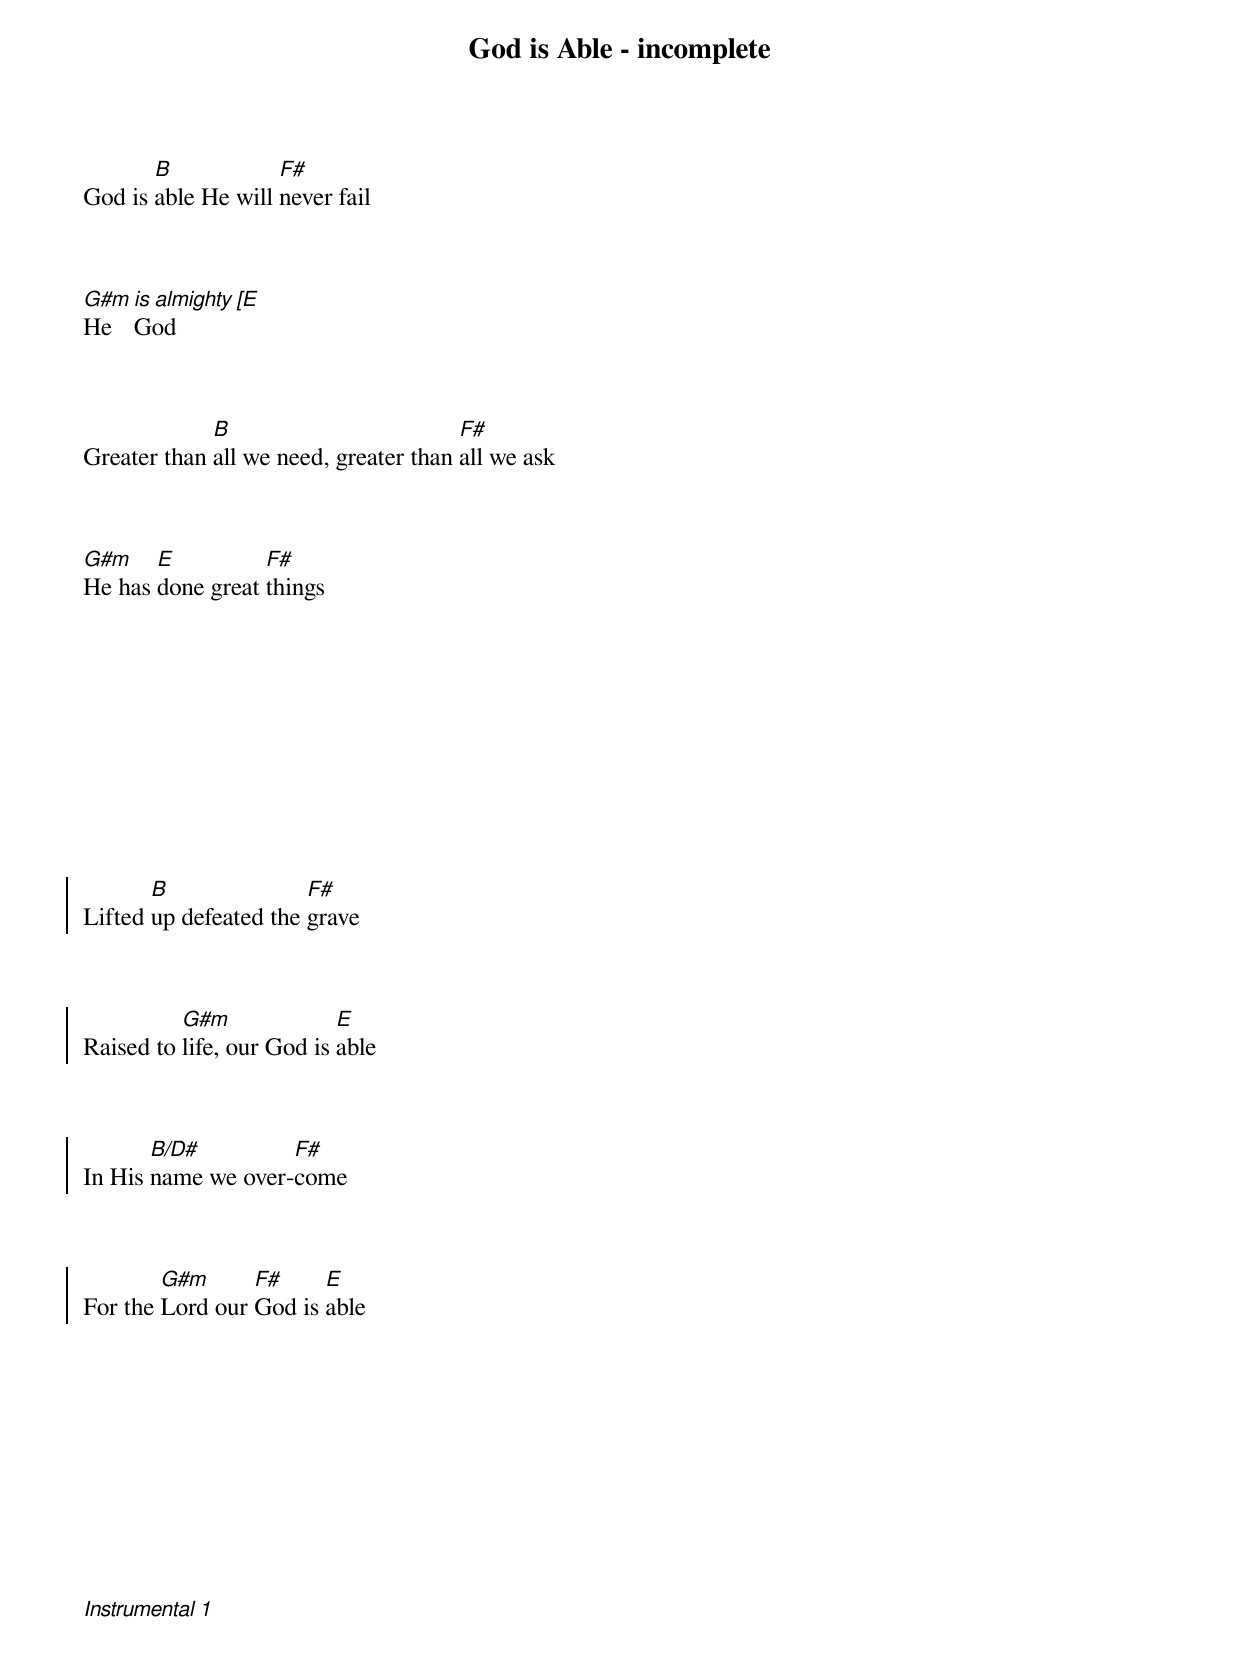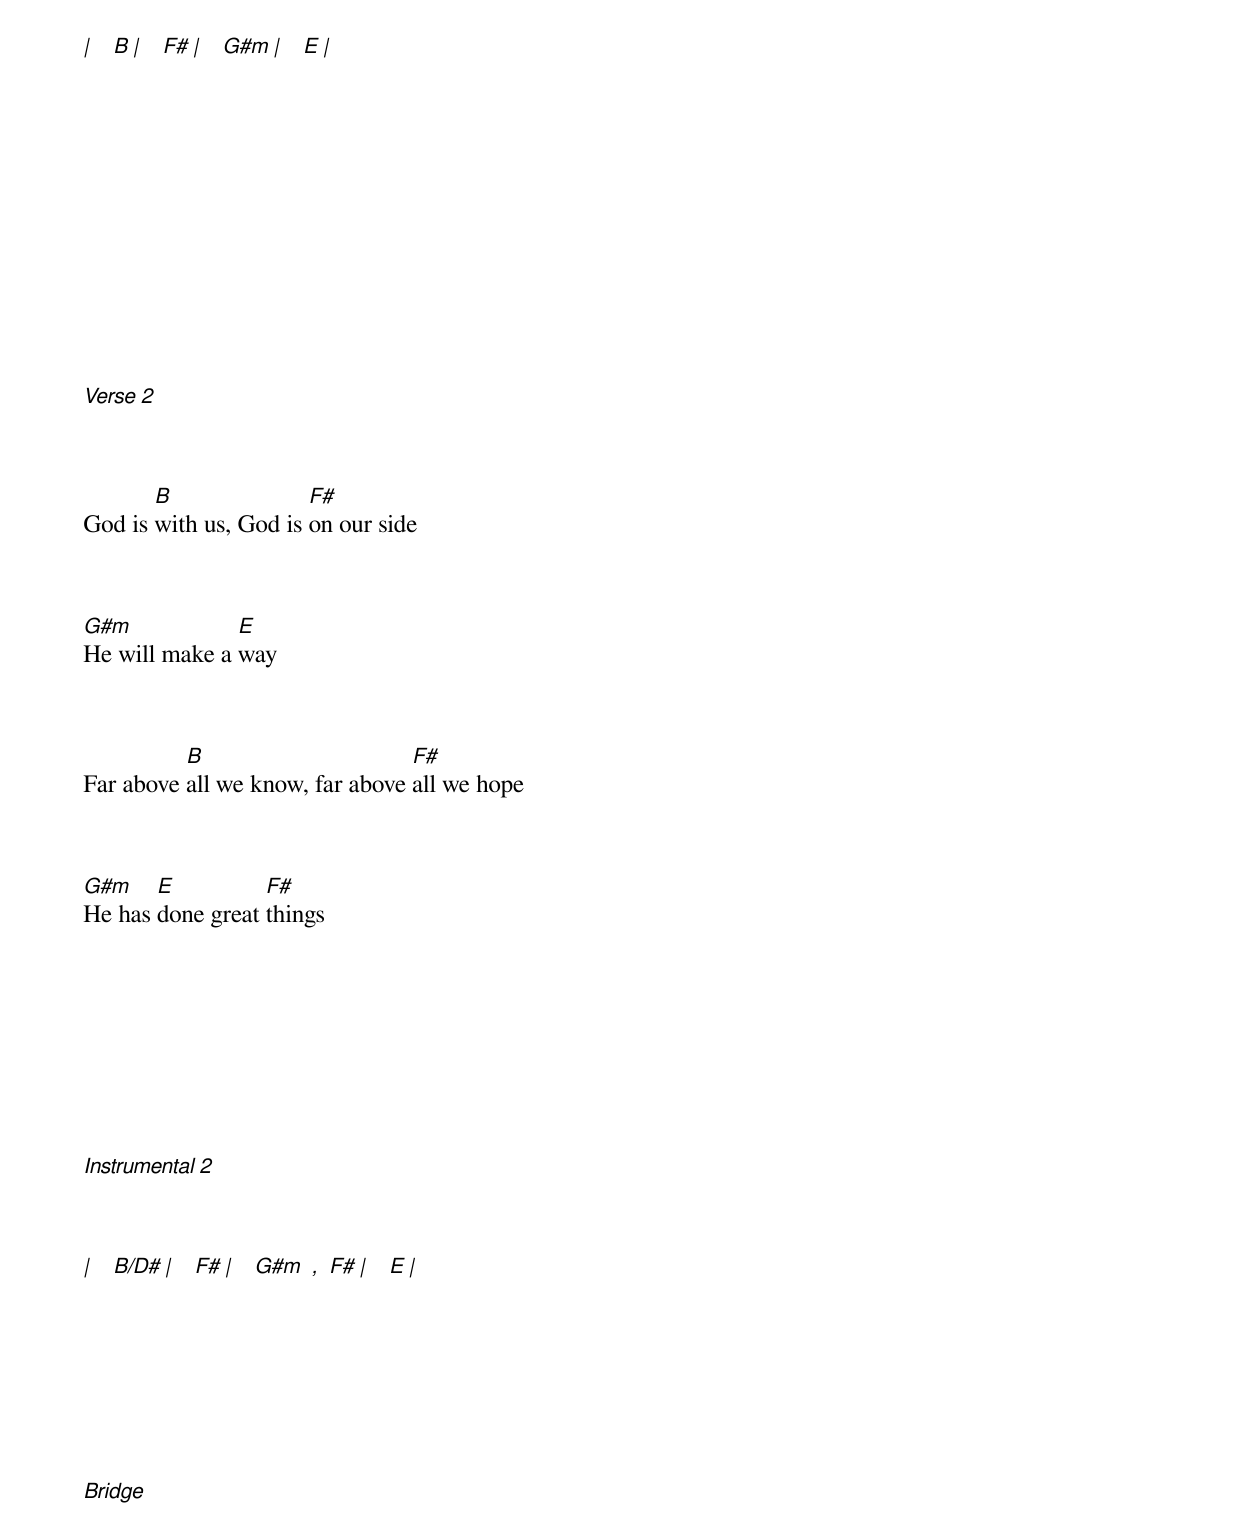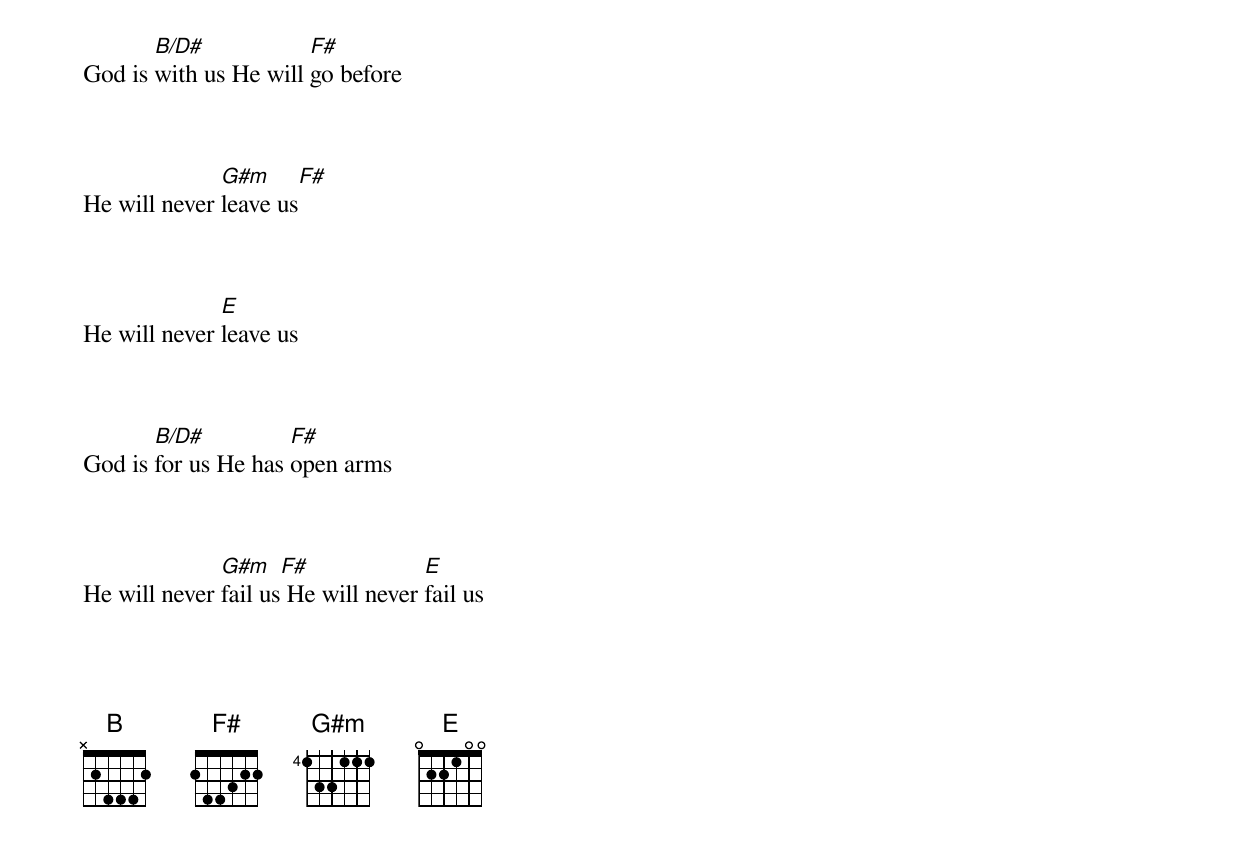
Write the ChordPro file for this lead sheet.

{title:God is Able - incomplete}

God is [B]able He will [F#]never fail



[G#m]He [is almighty [E]God



Greater than [B]all we need, greater than [F#]all we ask



[G#m]He has [E]done great [F#]things








{soc}



Lifted [B]up defeated the [F#]grave



Raised to [G#m]life, our God is [E]able



In His [B/D#]name we over-[F#]come



For the [G#m]Lord our [F#]God is [E]able



{eoc}








[Instrumental 1]



[|]   [B][|]   [F#][|]   [G#m][|]   [E][|]













[Verse 2]



God is [B]with us, God is [F#]on our side



[G#m]He will make a [E]way



Far above [B]all we know, far above [F#]all we hope



[G#m]He has [E]done great [F#]things









[Instrumental 2]



[|]   [B/D#][|]   [F#][|]   [G#m] [,] [F#][|]   [E][|]








[Bridge]



God is [B/D#]with us He will [F#]go before



He will never [G#m]leave us[F#]



He will never [E]leave us



God is [B/D#]for us He has [F#]open arms



He will never [G#m]fail us[F#] He will never [E]fail us




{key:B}
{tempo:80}
